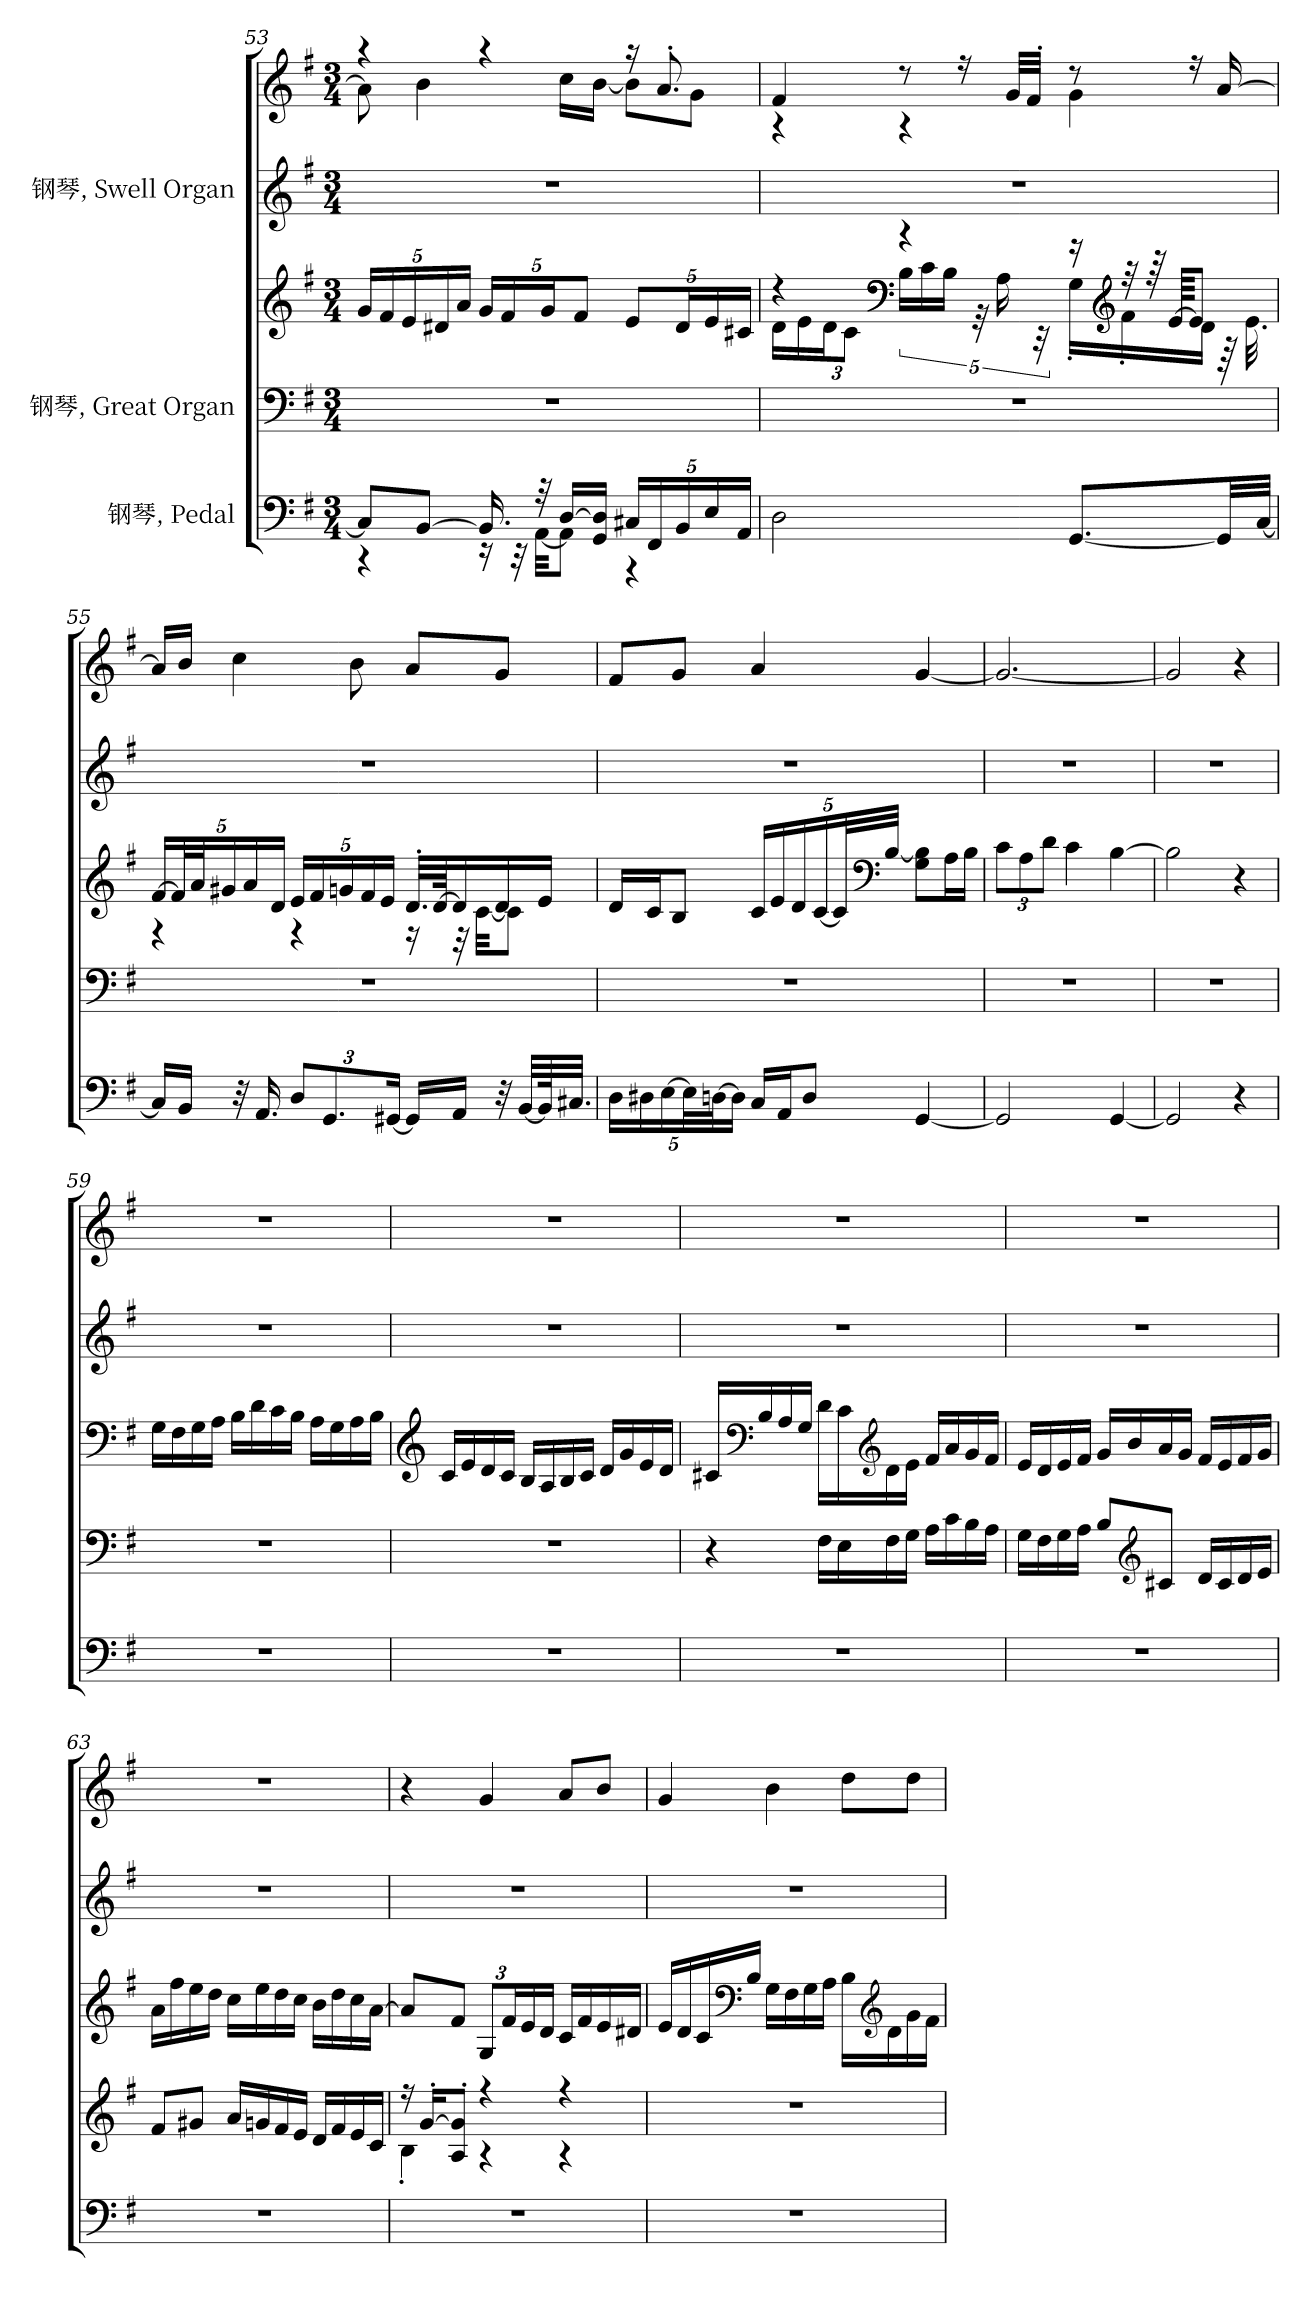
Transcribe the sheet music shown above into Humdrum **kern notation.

**kern	**kern	**kern	**kern	**kern
*part3	*part2	*part2	*part1	*part1
*staff5	*staff4	*staff3	*staff2	*staff1
*I"钢琴, Pedal	*I"钢琴, Great Organ	*	*I"钢琴, Swell Organ	*
!!LO:PB:g=z
*clefF4	*clefF4	*clefG2	*clefG2	*clefG2
*k[f#]	*k[f#]	*k[f#]	*k[f#]	*k[f#]
*M3/4	*M3/4	*M3/4	*M3/4	*M3/4
=53	=53	=53	=53	=53
*^	*	*	*	*
*	*	*	*Xbrackettup	*	*
*	*	*	*	*	*^
8C/L]	4r	2.r	20g/LL	2.r	4r	8a\]
.	.	.	20f#/	.	.	.
.	.	.	20e/	.	.	.
[8BB/J	.	.	.	.	.	4b\
.	.	.	20d#X/	.	.	.
.	.	.	20a/JJ	.	.	.
16.BB/]	16r	.	20g/LL	.	4r	.
.	.	.	20f#/	.	.	.
.	32r	.	.	.	.	.
32r	[32AA\KKL	.	.	.	.	.
.	.	.	20g/J	.	.	.
[16D/LL	8AA\J]	.	.	.	.	16cc\LL
.	.	.	10f#/J	.	.	.
16GG/ 16D/]JJ	.	.	.	.	.	[16b\JJ
*Xbrackettup	*	*	*	*	*	*
20C#X/LL	4r	.	10e/L	.	16r	8b\L]
20FF#/	.	.	.	.	.	.
.	.	.	.	.	8.a'/	.
20BB/	.	.	20d#/L	.	.	.
.	.	.	.	.	.	8g\J
20E/	.	.	20e/	.	.	.
20AA/JJ	.	.	20c#X/JJ	.	.	.
*v	*v	*	*	*	*	*
=54	=54	=54	=54	=54	=54
*	*	*^	*	*	*
2D\	2.r	4r	16d\LL	2.r	4f#/	4r
.	.	.	16e\	.	.	.
.	.	.	24d\J	.	.	.
.	.	.	12c\J	.	.	.
*	*	*clefF4	*	*	*	*
*	*	*	*brackettup	*	*	*
.	.	4r	20B\LL	.	8r	4r
.	.	.	20c\	.	.	.
.	.	.	20B\JJ	.	.	.
.	.	.	.	.	16r	.
.	.	.	40r	.	.	.
.	.	.	20A\	.	.	.
.	.	.	.	.	32g/LLL	.
.	.	.	.	.	32f#'/JJJ	.
.	.	.	40r	.	.	.
[8.GG/L	.	16r	16G'\LL	.	8r	4g\
*	*	*clefG2	*	*	*	*
.	.	32r	16f#'\	.	.	.
.	.	64r	.	.	.	.
.	.	[64e/KKKL	.	.	.	.
.	.	8e/J]	16d\JJ	.	16r	.
32GG/LL]	.	.	64r	.	[16a/	.
.	.	.	32.e\	.	.	.
[32C/JJJ	.	.	.	.	.	.
*	*	*	*	*	*v	*v
!!LO:LB:g=z
=55	=55	=55	=55	=55	=55
*	*	*Xbrackettup	*	*	*
16C/LL]	2.r	[20f#/LL	4r	2.r	16a/LL]
.	.	40f#/L]	.	.	.
16BB/JJ	.	.	.	.	16b/JJ
.	.	40a/J	.	.	.
.	.	20g#X/	.	.	.
32r	.	.	.	.	4cc\
.	.	20a/	.	.	.
16.AA/	.	.	.	.	.
.	.	20d/JJ	.	.	.
12D/L	.	20e/LL	4r	.	.
.	.	20f#/	.	.	.
12.GG/	.	.	.	.	.
.	.	20gn/	.	.	.
.	.	.	.	.	8b\
.	.	20f#/	.	.	.
.	.	20e/JJ	.	.	.
[24GG#X/Jk	.	.	.	.	.
16GG#/LL]	.	32.d'/LLL	16r	.	8a/L
.	.	[64d/JK	.	.	.
16AA/JJ	.	16d/]	32r	.	.
.	.	.	[32c\KKL	.	.
32r	.	16d/	8c\J]	.	8g/J
[32BB/LLL	.	.	.	.	.
64BB/K]	.	16e/JJ	.	.	.
32.C#X/JJJ	.	.	.	.	.
*	*	*v	*v	*	*
=56	=56	=56	=56	=56
20D\LL	2.r	16d/LL	2.r	8f#/L
20D#X\	.	.	.	.
.	.	16c/J	.	.
[20E\	.	.	.	.
.	.	8B/J	.	8g/J
40E\L]	.	.	.	.
[40Dn\J	.	.	.	.
20D\JJ]	.	.	.	.
16C/LL	.	20c/LL	.	4a/
.	.	20e/	.	.
16AA/J	.	.	.	.
.	.	20d/	.	.
8D/J	.	.	.	.
.	.	[20c/	.	.
.	.	40c/L]	.	.
*	*	*clefF4	*	*
.	.	[40B/JJJ	.	.
[4GG/	.	8G\ 8B\]L	.	[4g/
.	.	16A\L	.	.
.	.	16B\JJ	.	.
!!LO:PB:g=z
=57	=57	=57	=57	=57
2GG/]	2.r	12c\L	2.r	2.g/_
.	.	12A\	.	.
.	.	12d\J	.	.
.	.	4c\	.	.
[4GG/	.	[4B\	.	.
=58	=58	=58	=58	=58
2GG/]	2.r	2B\]	2.r	2g/]
4r	.	4r	.	4r
=59	=59	=59	=59	=59
2.r	2.r	16G\LL	2.r	2.r
.	.	16F#\	.	.
.	.	16G\	.	.
.	.	16A\JJ	.	.
.	.	16B\LL	.	.
.	.	16d\	.	.
.	.	16c\	.	.
.	.	16B\JJ	.	.
.	.	16A\LL	.	.
.	.	16G\	.	.
.	.	16A\	.	.
.	.	16B\JJ	.	.
=60	=60	=60	=60	=60
*	*	*clefG2	*	*
2.r	2.r	16c/LL	2.r	2.r
.	.	16e/	.	.
.	.	16d/	.	.
.	.	16c/JJ	.	.
.	.	16B/LL	.	.
.	.	16A/	.	.
.	.	16B/	.	.
.	.	16c/JJ	.	.
.	.	16d/LL	.	.
.	.	16g/	.	.
.	.	16e/	.	.
.	.	16d/JJ	.	.
!!LO:LB:g=z
=61	=61	=61	=61	=61
2.r	4r	16c#X/LL	2.r	2.r
*	*	*clefF4	*	*
.	.	16B/	.	.
.	.	16A/	.	.
.	.	16G/JJ	.	.
.	16F#\LL	16d\LL	.	.
.	16E\	16c#\	.	.
*	*	*clefG2	*	*
.	16F#\	16d\	.	.
.	16G\JJ	16e\JJ	.	.
.	16A\LL	16f#/LL	.	.
.	16c\	16a/	.	.
.	16B\	16g/	.	.
.	16A\JJ	16f#/JJ	.	.
=62	=62	=62	=62	=62
2.r	16G\LL	16e/LL	2.r	2.r
.	16F#\	16d/	.	.
.	16G\	16e/	.	.
.	16A\JJ	16f#/JJ	.	.
.	8B/L	16g/LL	.	.
.	.	16b/	.	.
*	*clefG2	*	*	*
.	8c#X/J	16a/	.	.
.	.	16g/JJ	.	.
.	16d/LL	16f#/LL	.	.
.	16c#/	16e/	.	.
.	16d/	16f#/	.	.
.	16e/JJ	16g/JJ	.	.
!!LO:PB:g=z
=63	=63	=63	=63	=63
2.r	8f#/L	16a\LL	2.r	2.r
.	.	16ff#\	.	.
.	8g#X/J	16ee\	.	.
.	.	16dd\JJ	.	.
.	16a/LL	16cc\LL	.	.
.	16gn/	16ee\	.	.
.	16f#/	16dd\	.	.
.	16e/JJ	16cc\JJ	.	.
.	16d/LL	16b\LL	.	.
.	16f#/	16dd\	.	.
.	16e/	16cc\	.	.
.	16c/JJ	[16a\JJ	.	.
=64	=64	=64	=64	=64
*	*^	*	*	*
2.r	16r	4B'\	8a/L]	2.r	4r
.	[16g'/KL	.	.	.	.
.	8A/' 8g/]'J	.	8f#/J	.	.
.	4r	4r	12G/L	.	4g/
.	.	.	24f#/L	.	.
.	.	.	16e/	.	.
.	.	.	16d/JJ	.	.
.	4r	4r	16c/LL	.	8a/L
.	.	.	16f#/	.	.
.	.	.	16e/	.	8b/J
.	.	.	16d#X/JJ	.	.
*	*v	*v	*	*	*
=65	=65	=65	=65	=65
2.r	2.r	16e/LL	2.r	4g/
.	.	16d/	.	.
.	.	16c/	.	.
*	*	*clefF4	*	*
.	.	16B/JJ	.	.
.	.	16G\LL	.	4b\
.	.	16F#\	.	.
.	.	16G\	.	.
.	.	16A\JJ	.	.
.	.	16B\LL	.	8dd\L
*	*	*clefG2	*	*
.	.	16d\	.	.
.	.	16g\	.	8dd\J
.	.	16f#\JJ	.	.
=	=	=	=	=
*-	*-	*-	*-	*-
